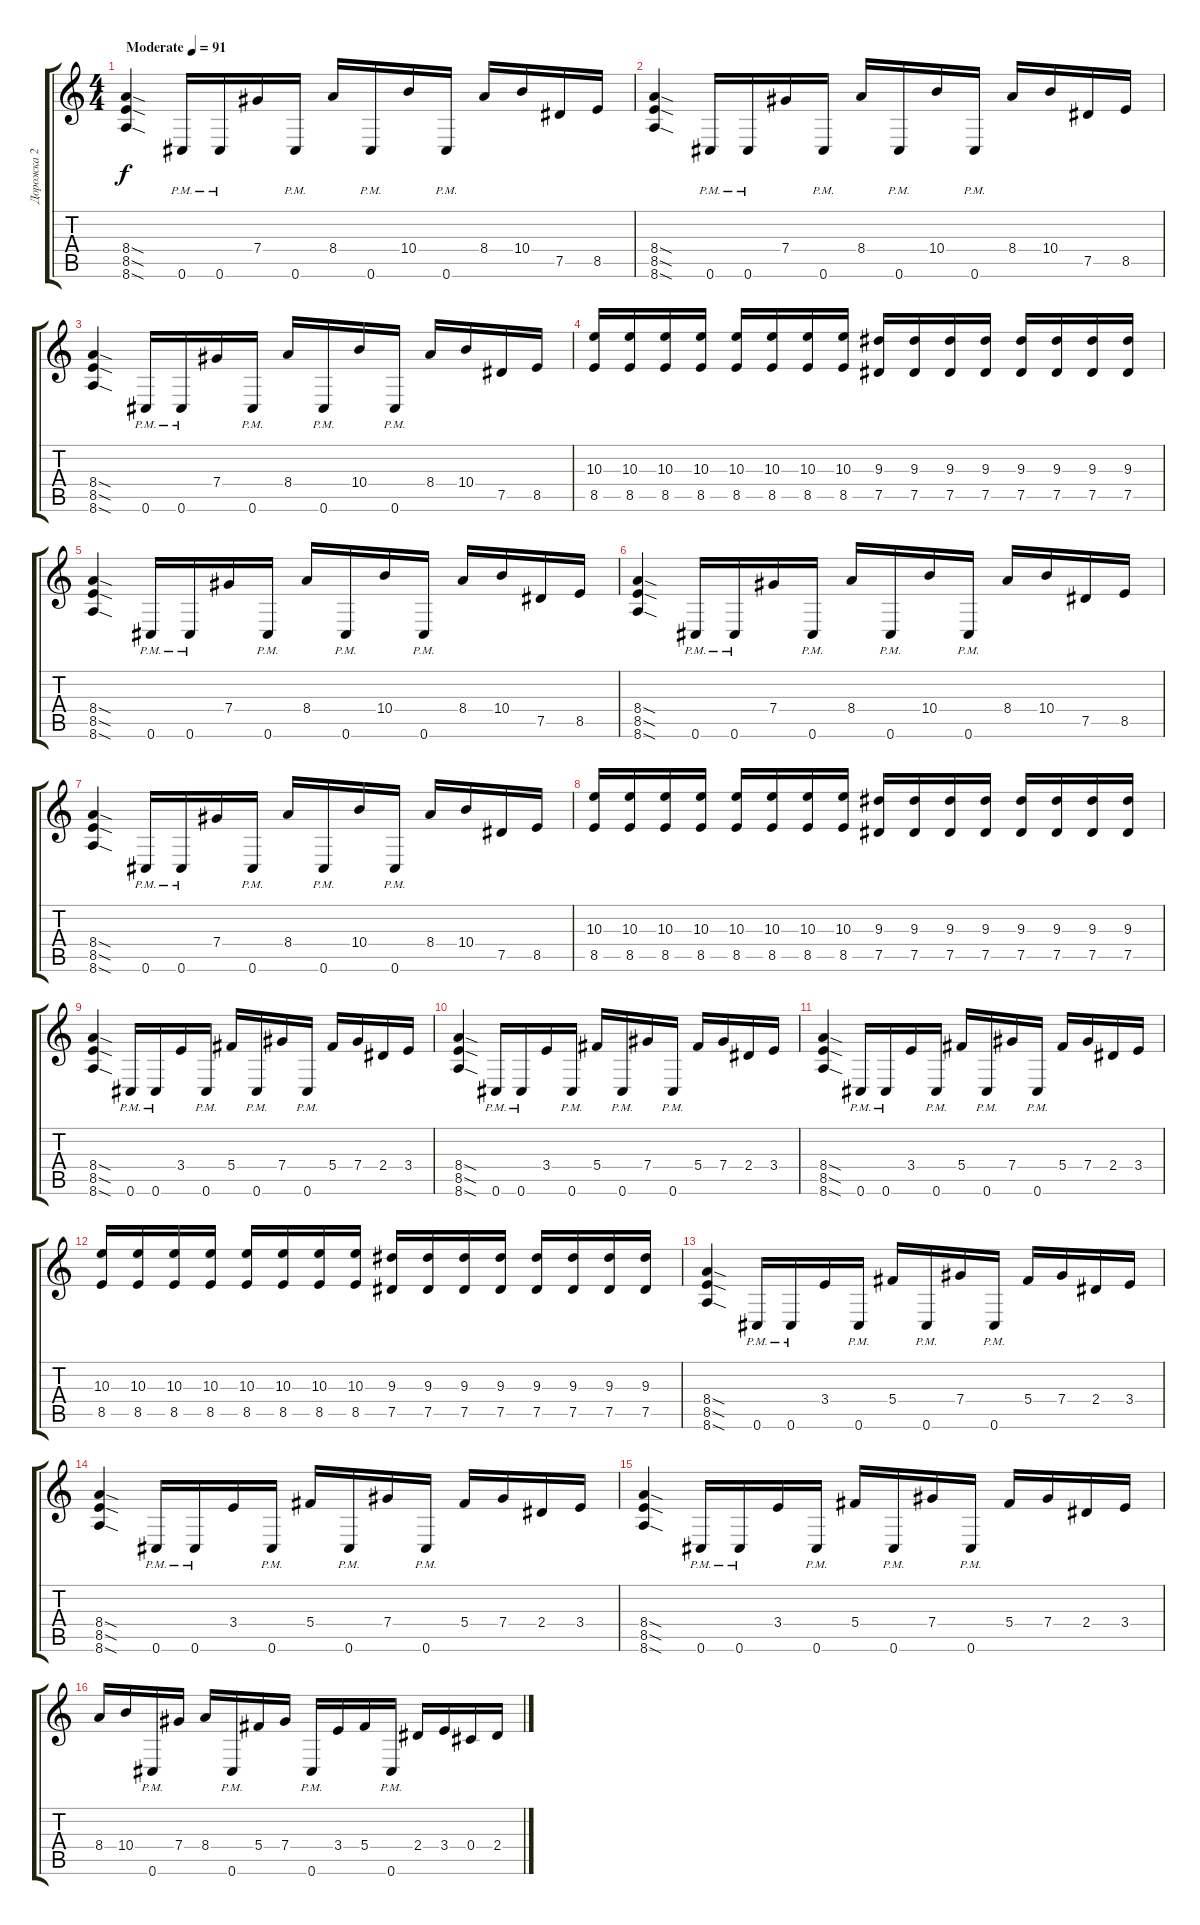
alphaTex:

\track ("Дорожка 2" "Дорожка 2") {instrument overdrivenguitar}
\staff {score tabs}
\tuning (Eb4 Bb3 Gb3 Db3 Ab2 Db2) {hide}
\ts (4 4)
\tempo (91 "Moderate")
\clef g2
\ks c
(8.4{sod} 8.5{sod} 8.6{sod}).4{dy f instrument overdrivenguitar} 0.6{pm}.16 0.6{pm}.16 7.4.16 0.6{pm}.16 8.4.16 0.6{pm}.16 10.4.16 0.6{pm}.16 8.4.16 10.4.16 7.5.16 8.5.16 |
(8.4{sod} 8.5{sod} 8.6{sod}).4 0.6{pm}.16 0.6{pm}.16 7.4.16 0.6{pm}.16 8.4.16 0.6{pm}.16 10.4.16 0.6{pm}.16 8.4.16 10.4.16 7.5.16 8.5.16 |
(8.4{sod} 8.5{sod} 8.6{sod}).4 0.6{pm}.16 0.6{pm}.16 7.4.16 0.6{pm}.16 8.4.16 0.6{pm}.16 10.4.16 0.6{pm}.16 8.4.16 10.4.16 7.5.16 8.5.16 |
(10.3 8.5).16 (10.3 8.5).16 (10.3 8.5).16 (10.3 8.5).16 (10.3 8.5).16 (10.3 8.5).16 (10.3 8.5).16 (10.3 8.5).16 (9.3 7.5).16 (9.3 7.5).16 (9.3 7.5).16 (9.3 7.5).16 (9.3 7.5).16 (9.3 7.5).16 (9.3 7.5).16 (9.3 7.5).16 |
(8.4{sod} 8.5{sod} 8.6{sod}).4 0.6{pm}.16 0.6{pm}.16 7.4.16 0.6{pm}.16 8.4.16 0.6{pm}.16 10.4.16 0.6{pm}.16 8.4.16 10.4.16 7.5.16 8.5.16 |
(8.4{sod} 8.5{sod} 8.6{sod}).4 0.6{pm}.16 0.6{pm}.16 7.4.16 0.6{pm}.16 8.4.16 0.6{pm}.16 10.4.16 0.6{pm}.16 8.4.16 10.4.16 7.5.16 8.5.16 |
(8.4{sod} 8.5{sod} 8.6{sod}).4 0.6{pm}.16 0.6{pm}.16 7.4.16 0.6{pm}.16 8.4.16 0.6{pm}.16 10.4.16 0.6{pm}.16 8.4.16 10.4.16 7.5.16 8.5.16 |
(10.3 8.5).16 (10.3 8.5).16 (10.3 8.5).16 (10.3 8.5).16 (10.3 8.5).16 (10.3 8.5).16 (10.3 8.5).16 (10.3 8.5).16 (9.3 7.5).16 (9.3 7.5).16 (9.3 7.5).16 (9.3 7.5).16 (9.3 7.5).16 (9.3 7.5).16 (9.3 7.5).16 (9.3 7.5).16 |
(8.4{sod} 8.5{sod} 8.6{sod}).4 0.6{pm}.16 0.6{pm}.16 3.4.16 0.6{pm}.16 5.4.16 0.6{pm}.16 7.4.16 0.6{pm}.16 5.4.16 7.4.16 2.4.16 3.4.16 |
(8.4{sod} 8.5{sod} 8.6{sod}).4 0.6{pm}.16 0.6{pm}.16 3.4.16 0.6{pm}.16 5.4.16 0.6{pm}.16 7.4.16 0.6{pm}.16 5.4.16 7.4.16 2.4.16 3.4.16 |
(8.4{sod} 8.5{sod} 8.6{sod}).4 0.6{pm}.16 0.6{pm}.16 3.4.16 0.6{pm}.16 5.4.16 0.6{pm}.16 7.4.16 0.6{pm}.16 5.4.16 7.4.16 2.4.16 3.4.16 |
(10.3 8.5).16 (10.3 8.5).16 (10.3 8.5).16 (10.3 8.5).16 (10.3 8.5).16 (10.3 8.5).16 (10.3 8.5).16 (10.3 8.5).16 (9.3 7.5).16 (9.3 7.5).16 (9.3 7.5).16 (9.3 7.5).16 (9.3 7.5).16 (9.3 7.5).16 (9.3 7.5).16 (9.3 7.5).16 |
(8.4{sod} 8.5{sod} 8.6{sod}).4 0.6{pm}.16 0.6{pm}.16 3.4.16 0.6{pm}.16 5.4.16 0.6{pm}.16 7.4.16 0.6{pm}.16 5.4.16 7.4.16 2.4.16 3.4.16 |
(8.4{sod} 8.5{sod} 8.6{sod}).4 0.6{pm}.16 0.6{pm}.16 3.4.16 0.6{pm}.16 5.4.16 0.6{pm}.16 7.4.16 0.6{pm}.16 5.4.16 7.4.16 2.4.16 3.4.16 |
(8.4{sod} 8.5{sod} 8.6{sod}).4 0.6{pm}.16 0.6{pm}.16 3.4.16 0.6{pm}.16 5.4.16 0.6{pm}.16 7.4.16 0.6{pm}.16 5.4.16 7.4.16 2.4.16 3.4.16 |
8.4.16 10.4.16 0.6{pm}.16 7.4.16 8.4.16 0.6{pm}.16 5.4.16 7.4.16 0.6{pm}.16 3.4.16 5.4.16 0.6{pm}.16 2.4.16 3.4.16 0.4.16 2.4.16
